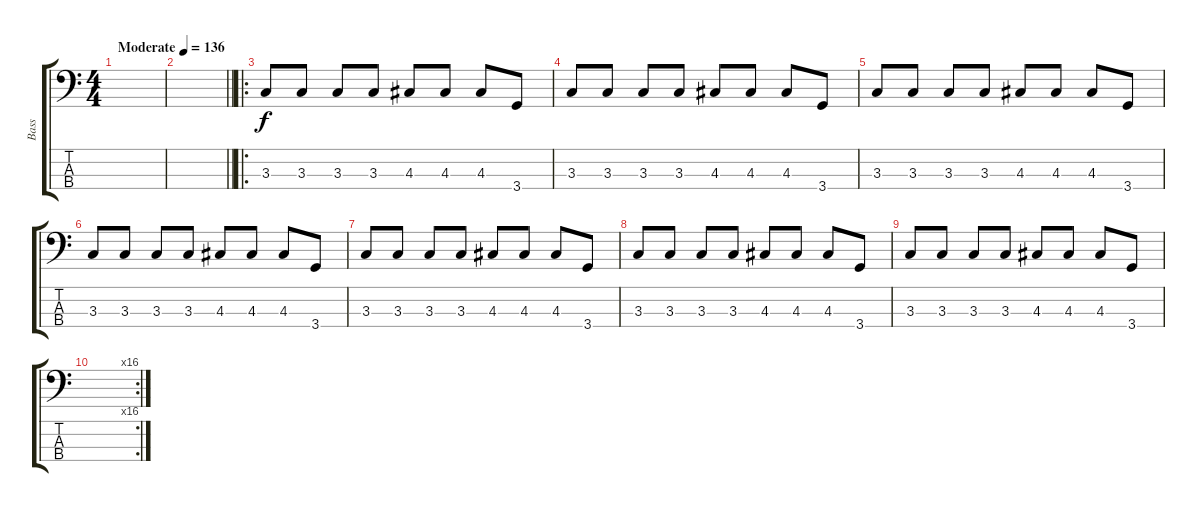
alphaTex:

\track ("Bass" "Bass") {instrument electricbasspick}
\staff {score tabs}
\tuning (G2 D2 A1 E1) {hide}
\ts (4 4)
\tempo (136 "Moderate")
\clef f4
\ks c
|
\barLineRight lightlight
|
\ro
3.3.8 3.3.8 3.3.8 3.3.8 4.3.8 4.3.8 4.3.8 3.4.8 |
3.3.8 3.3.8 3.3.8 3.3.8 4.3.8 4.3.8 4.3.8 3.4.8 |
3.3.8 3.3.8 3.3.8 3.3.8 4.3.8 4.3.8 4.3.8 3.4.8 |
3.3.8 3.3.8 3.3.8 3.3.8 4.3.8 4.3.8 4.3.8 3.4.8 |
3.3.8 3.3.8 3.3.8 3.3.8 4.3.8 4.3.8 4.3.8 3.4.8 |
3.3.8 3.3.8 3.3.8 3.3.8 4.3.8 4.3.8 4.3.8 3.4.8 |
3.3.8 3.3.8 3.3.8 3.3.8 4.3.8 4.3.8 4.3.8 3.4.8 |
\rc 16
